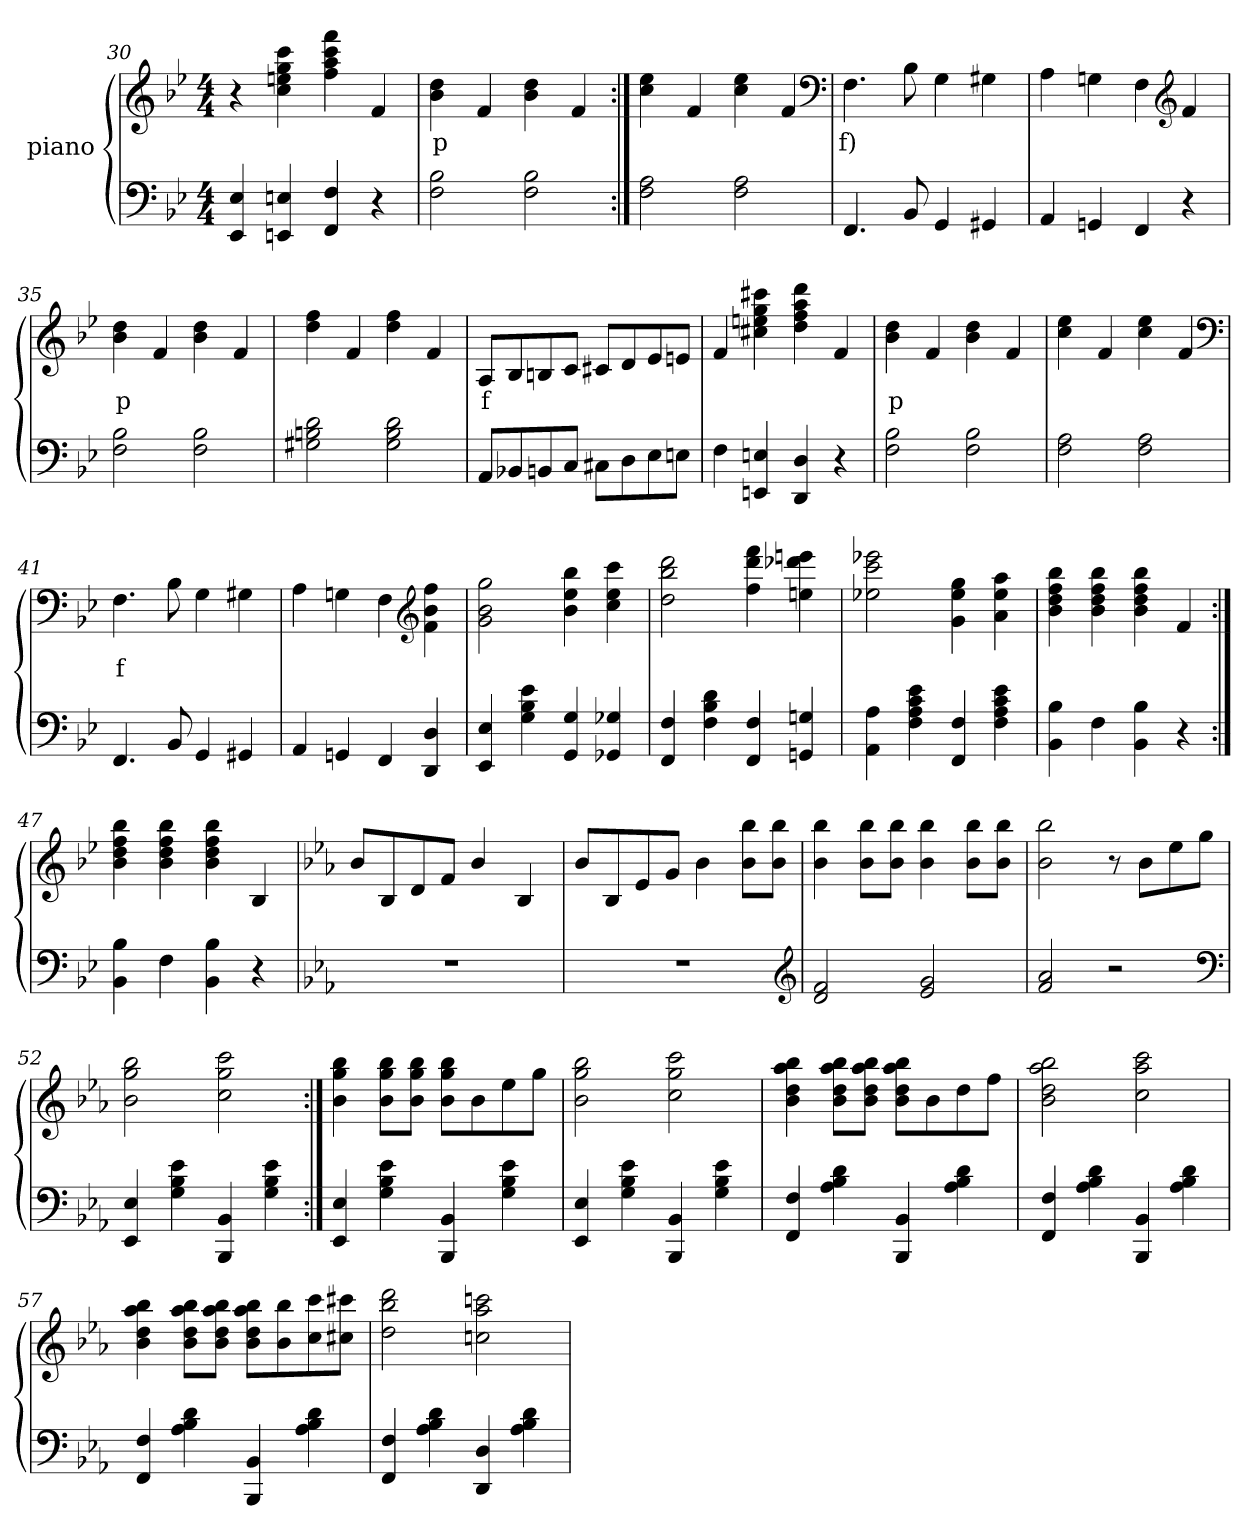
**kern	**kern	**text
*part2	*part1	*part1
*staff2	*staff1	*staff1
*	*I"piano	*
*clefF4	*clefG2	*
*k[b-e-]	*k[b-e-]	*
*M4/4	*M4/4	*
=30	=30	=30
4E- 4EE-	4r	.
4En 4EEn	4ccc 4gg 4een 4cc	.
4F 4FF	4fff 4ccc 4aa 4ff	.
4r	4f	.
=31	=31	=31
2B- 2F	4dd 4b-	p
.	4f	.
2B- 2F	4dd 4b-	.
.	4f	.
=32:|!	=32:|!	=32:|!
2A 2F	4ee- 4cc	.
.	4f	.
2A 2F	4ee- 4cc	.
.	4f	.
*	*clefF4	*
=33	=33	=33
4.FF	4.F	f)
8BB-	8B-	.
4GG	4G	.
4GG#X	4G#X	.
=34	=34	=34
4AA	4A	.
4GGn	4Gn	.
4FF	4F	.
*	*clefG2	*
4r	4f	.
=35	=35	=35
2B- 2F	4dd 4b-	p
.	4f	.
2B- 2F	4dd 4b-	.
.	4f	.
=36	=36	=36
2d 2Bn 2G#X	4ff 4dd	.
.	4f	.
2d 2B 2G#	4ff 4dd	.
.	4f	.
=37	=37	=37
8AAL	8AL	f
8BB-X	8B-	.
8BBn	8Bn	.
8CJ	8cJ	.
8C#XL	8c#XL	.
8D	8d	.
8E-	8e-	.
8EnJ	8enJ	.
=38	=38	=38
4F	4f	.
4En 4EEn	4ccc#X 4gg 4een 4cc#X	.
4D 4DD	4ddd 4aa 4ff 4dd	.
4r	4f	.
=39	=39	=39
2B- 2F	4dd 4b-	p
.	4f	.
2B- 2F	4dd 4b-	.
.	4f	.
=40	=40	=40
2A 2F	4ee- 4cc	.
.	4f	.
2A 2F	4ee- 4cc	.
.	4f	.
*	*clefF4	*
=41	=41	=41
4.FF	4.F	f
8BB-	8B-	.
4GG	4G	.
4GG#X	4G#X	.
=42	=42	=42
4AA	4A	.
4GGn	4Gn	.
4FF	4F	.
*	*clefG2	*
4D 4DD	4ff 4b- 4f	.
=43	=43	=43
4E- 4EE-	2gg 2b- 2g	.
4e- 4B- 4G	.	.
4G 4GG	4bb- 4ee- 4b-	.
4G-X 4GG-X	4ccc 4ee- 4cc	.
=44	=44	=44
4F 4FF	2ddd 2bb- 2dd	.
4d 4B- 4F	.	.
4F 4FF	4fff 4ddd 4ff	.
4Gn 4GGn	4eeen 4ddd-X 4een	.
=45	=45	=45
4A 4AA	2eee-X 2ccc 2ee-X	.
4e- 4c 4A 4F	.	.
4F 4FF	4gg 4ee- 4g	.
4e- 4c 4A 4F	4aa 4ee- 4a	.
=46	=46	=46
4B- 4BB-	4bb- 4ff 4dd 4b-	.
4F	4bb- 4ff 4dd 4b-	.
4B- 4BB-	4bb- 4ff 4dd 4b-	.
4r	4f	.
=47:|!	=47:|!	=47:|!
4B- 4BB-	4bb- 4ff 4dd 4b-	.
4F	4bb- 4ff 4dd 4b-	.
4B- 4BB-	4bb- 4ff 4dd 4b-	.
4r	4B-	.
=48	=48	=48
*k[b-e-a-]	*k[b-e-a-]	*
1r	8b-L	.
.	8B-	.
.	8d	.
.	8fJ	.
.	4b-/	.
.	4B-	.
=49	=49	=49
1r	8b-L	.
.	8B-	.
.	8e-	.
.	8gJ	.
.	4b-	.
.	8bb- 8b-L	.
.	8bb- 8b-J	.
*clefG2	*	*
=50	=50	=50
2f 2d	4bb- 4b-	.
.	8bb- 8b-L	.
.	8bb- 8b-J	.
2g 2e-	4bb- 4b-	.
.	8bb- 8b-L	.
.	8bb- 8b-J	.
=51	=51	=51
2a- 2f	2bb- 2b-	.
2r	8r	.
.	8b-L	.
.	8ee-	.
.	8ggJ	.
*clefF4	*	*
=52	=52	=52
4E- 4EE-	2bb- 2gg 2b-	.
4e- 4B- 4G	.	.
4BB- 4BBB-	2ccc 2gg 2cc	.
4e- 4B- 4G	.	.
=53:|!	=53:|!	=53:|!
4E- 4EE-	4bb- 4gg 4b-	.
4e- 4B- 4G	8bb- 8gg 8b-L	.
.	8bb- 8gg 8b-J	.
4BB- 4BBB-	8bb- 8gg 8b-L	.
.	8b-	.
4e- 4B- 4G	8ee-	.
.	8ggJ	.
=54	=54	=54
4E- 4EE-	2bb- 2gg 2b-	.
4e- 4B- 4G	.	.
4BB- 4BBB-	2ccc 2gg 2cc	.
4e- 4B- 4G	.	.
=55	=55	=55
4F 4FF	4bb- 4aa- 4dd 4b-	.
4d 4B- 4A-	8bb- 8aa- 8dd 8b-L	.
.	8bb- 8aa- 8dd 8b-J	.
4BB- 4BBB-	8bb- 8aa- 8dd 8b-L	.
.	8b-	.
4d 4B- 4A-	8dd	.
.	8ffJ	.
=56	=56	=56
4F 4FF	2bb- 2aa- 2dd 2b-	.
4d 4B- 4A-	.	.
4BB- 4BBB-	2ccc 2aa- 2cc	.
4d 4B- 4A-	.	.
=57	=57	=57
4F 4FF	4bb- 4aa- 4dd 4b-	.
4d 4B- 4A-	8bb- 8aa- 8dd 8b-L	.
.	8bb- 8aa- 8dd 8b-J	.
4BB- 4BBB-	8bb- 8aa- 8dd 8b-L	.
.	8bb- 8b-	.
4d 4B- 4A-	8ccc 8cc	.
.	8ccc#X 8cc#XJ	.
=58	=58	=58
4F 4FF	2ddd 2bb- 2dd	.
4d 4B- 4A-	.	.
4D 4DD	2cccn 2aa- 2ccn	.
4d 4B- 4A-	.	.
=	=	=
*-	*-	*-
